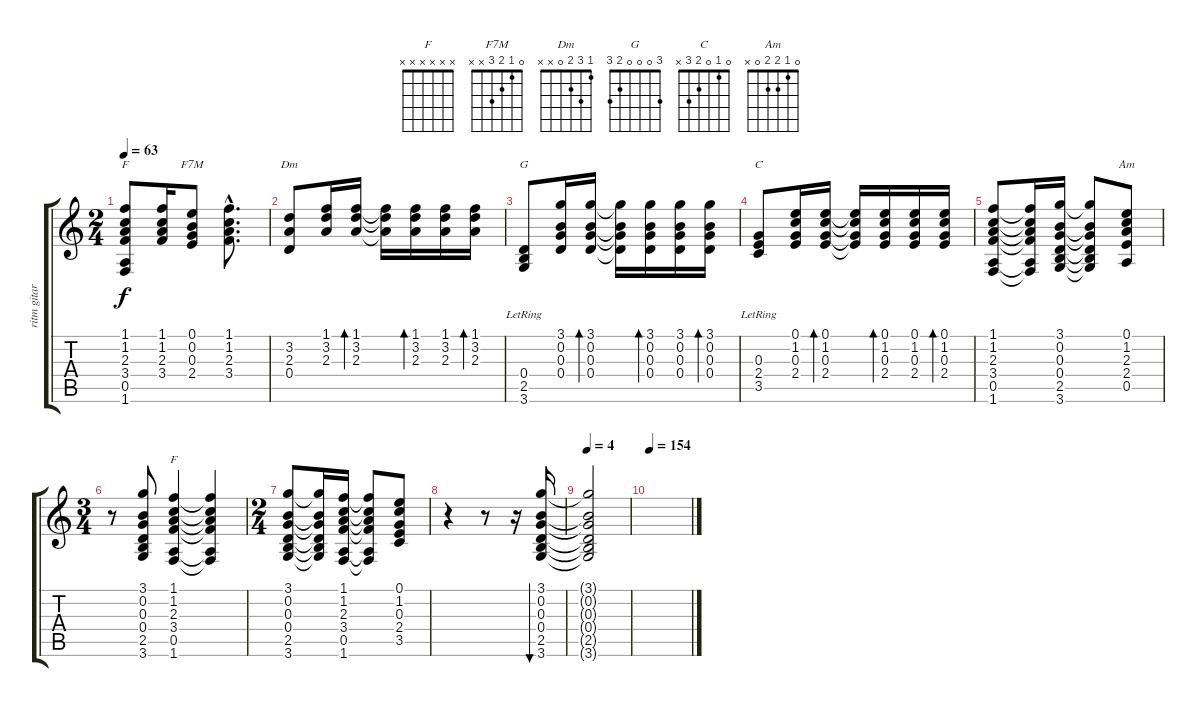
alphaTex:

\track ("ritm gitar" "ritm gitar") {instrument acousticguitarnylon}
\staff {score tabs}
\tuning (E4 B3 G3 D3 A2 E2) {hide}
\chord ("F" 1 1 2 3 0 1)
\chord ("F7M" 0 1 2 3 x x)
\chord ("Dm" 1 3 2 0 x x)
\chord ("G" 3 0 0 0 2 3)
\chord ("C" 0 1 0 2 3 x)
\chord ("Am" 0 1 2 2 0 x)
\chord ("F" x x x x x x) {firstfret 0}
\ts (2 4)
\tempo 63
\clef g2
\ks c
(1.1 1.2 2.3 3.4 0.5 1.6).8{ch "F" dy f} (1.1 1.2 2.3 3.4).16 (0.1 0.2 0.3 2.4).8{ch "F7M"} (1.1{hac} 1.2{hac} 2.3{hac} 3.4{hac}).8{d} |
(3.2 2.3 0.4).8{ch "Dm"} (1.1 3.2 2.3).16 (1.1 3.2 2.3).16{bd 60} (1.1{t} 3.2{t} 2.3{t}).16 (1.1 3.2 2.3).16{bd 60} (1.1 3.2 2.3).16 (1.1 3.2 2.3).16{bd 60} |
(0.4 2.5 3.6{lr}).8{ch "G"} (3.1 0.2 0.3 0.4).16 (3.1 0.2 0.3 0.4).16{bd 60} (3.1{t} 0.2{t} 0.3{t} 0.4{t}).16 (3.1 0.2 0.3 0.4).16{bd 60} (3.1 0.2 0.3 0.4).16 (3.1 0.2 0.3 0.4).16{bd 60} |
(0.3 2.4 3.5{lr}).8{ch "C"} (0.1 1.2 0.3 2.4).16 (0.1 1.2 0.3 2.4).16{bd 60} (0.1{t} 1.2{t} 0.3{t} 2.4{t}).16 (0.1 1.2 0.3 2.4).16{bd 60} (0.1 1.2 0.3 2.4).16 (0.1 1.2 0.3 2.4).16{bd 60} |
(1.1 1.2 2.3 3.4 0.5 1.6).8 (1.1{t} 1.2{t} 2.3{t} 3.4{t} 0.5{t} 1.6{t}).16 (3.1 0.2 0.3 0.4 2.5 3.6).16 (3.1{t} 0.2{t} 0.3{t} 0.4{t} 2.5{t} 3.6{t}).8 (0.1 1.2 2.3 2.4 0.5).8{ch "Am"} |
\ts (3 4)
r.8 (3.1 0.2 0.3 0.4 2.5 3.6).8 (1.1 1.2 2.3 3.4 0.5 1.6).4{ch "F"} (1.1{t} 1.2{t} 2.3{t} 3.4{t} 0.5{t} 1.6{t}).4 |
\ts (2 4)
(3.1 0.2 0.3 0.4 2.5 3.6).8 (3.1{t} 0.2{t} 0.3{t} 0.4{t} 2.5{t} 3.6{t}).16 (1.1 1.2 2.3 3.4 0.5 1.6).16 (1.1{t} 1.2{t} 2.3{t} 3.4{t} 0.5{t} 1.6{t}).8 (0.1 1.2 0.3 2.4 3.5).8 |
r.4 r.8 r.16 (3.1 0.2 0.3 0.4 2.5 3.6).16{bu 480} |
\tempo 4
(3.1{t} 0.2{t} 0.3{t} 0.4{t} 2.5{t} 3.6{t}).2 |
\tempo 154
